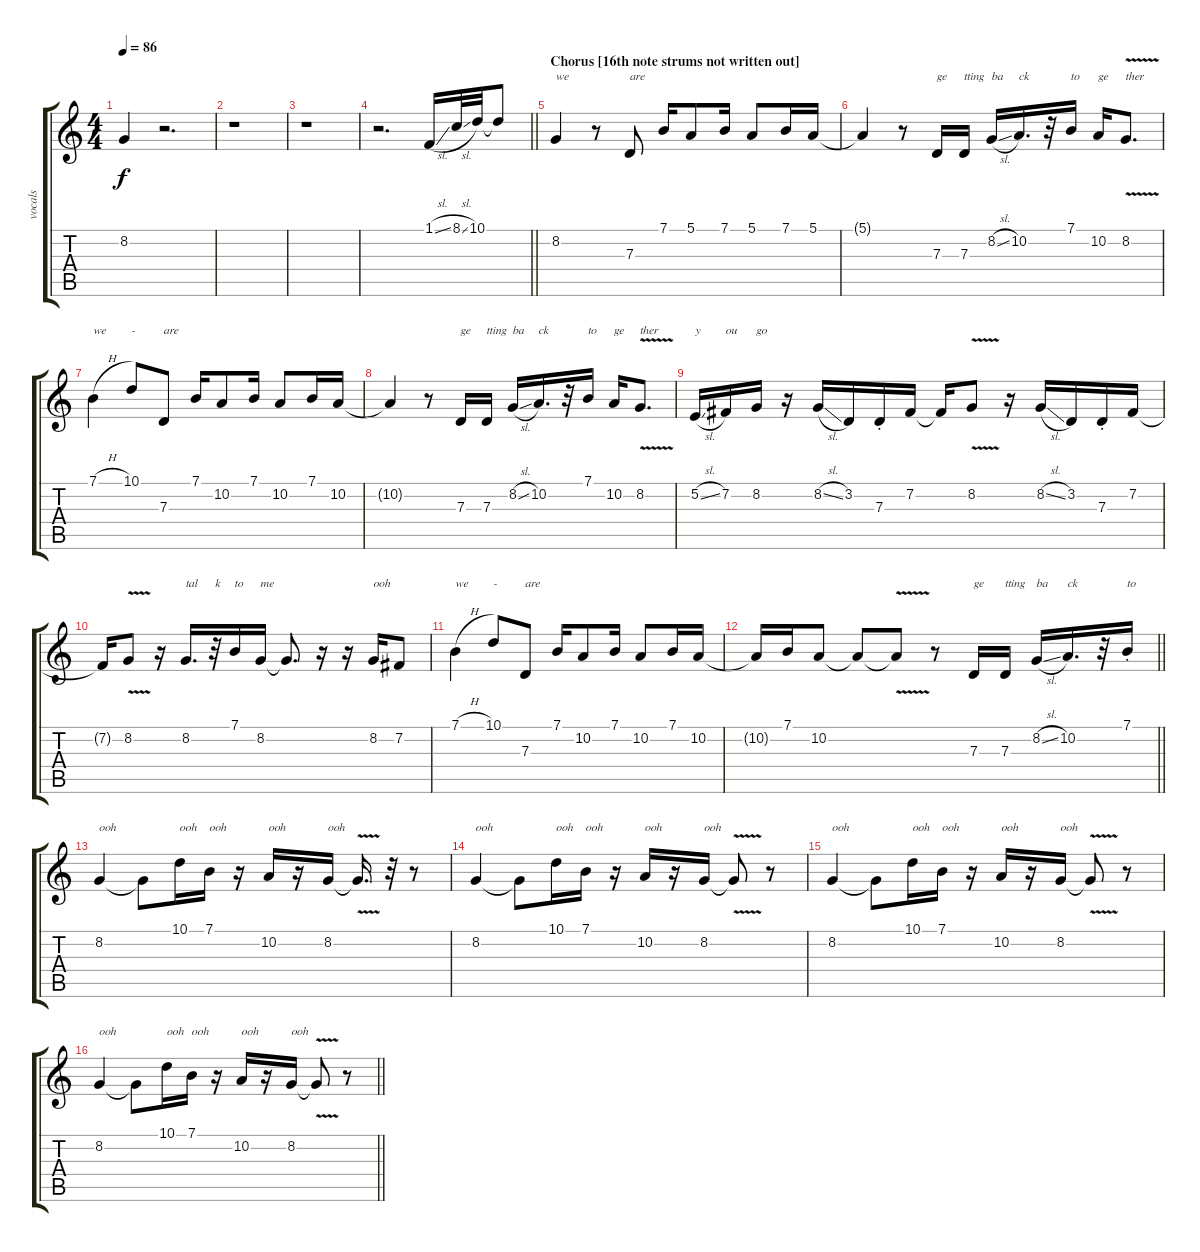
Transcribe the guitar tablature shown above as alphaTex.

\track ("vocals" "vocals") {instrument lead2sawtooth}
\staff {score tabs}
\tuning (E4 B3 G3 D3 A2 E2) {hide}
\ts (4 4)
\tempo 86
\clef g2
\ks c
8.2{t}.4{dy f} r.2{d} |
r.1 |
r.1 |
\barLineRight lightlight
r.2{d} 1.1{sl}.16 8.1{sl}.32 10.1.32 10.1{t}.8 |
\section ("" "Chorus [16th note strums not written out]")
8.2.4{txt "we"} r.8 7.3.8{txt "are"} 7.1.16 5.1.8 7.1.16 5.1.8 7.1.16 5.1.16 |
5.1{t}.4 r.8 7.3.16{txt "ge"} 7.3.16{txt "tting"} 8.2{sl}.16{txt "ba"} 10.2.16{d txt "ck"} r.32 7.1.16{txt "to"} 10.2.16{txt "ge"} 8.2{v}.8{d txt "ther"} |
7.1{h}.4{txt "we"} 10.1.8{txt "-"} 7.3.8{txt "are"} 7.1.16 10.2.8 7.1.16 10.2.8 7.1.16 10.2.16 |
10.2{t}.4 r.8 7.3.16{txt "ge"} 7.3.16{txt "tting"} 8.2{sl}.16{txt "ba"} 10.2.16{d txt "ck"} r.32 7.1.16{txt "to"} 10.2.16{txt "ge"} 8.2{v}.8{d txt "ther"} |
5.2{sl}.16{txt "y"} 7.2.16{txt "ou"} 8.2.16{txt "go"} r.16 8.2{sl}.16 3.2.16 7.3{st}.16 7.2.16 7.2{t}.16 8.2{v}.8 r.16 8.2{sl}.16 3.2.16 7.3{st}.16 7.2.16 |
7.2{t}.16 8.2{v}.8 r.16 8.2.16{d txt "tal"} r.32{txt "k"} 7.1.16{txt "to"} 8.2.16{txt "me"} 8.2{t}.8{d} r.16 r.16 8.2.16{txt "ooh"} 7.2.8 |
7.1{h}.4{txt "we"} 10.1.8{txt "-"} 7.3.8{txt "are"} 7.1.16 10.2.8 7.1.16 10.2.8 7.1.16 10.2.16 |
\barLineRight lightlight
10.2{t}.16 7.1.16 10.2.8 10.2{t}.8 10.2{v t}.8 r.8 7.3.16{txt "ge"} 7.3.16{txt "tting"} 8.2{sl}.16{txt "ba"} 10.2.16{d txt "ck"} r.32 7.1{st}.16{txt "to"} |
8.2.4{txt "ooh"} 8.2{t}.8 10.1.16{txt "ooh"} 7.1.16{txt "ooh"} r.16 10.2.16{txt "ooh"} r.16 8.2.16{txt "ooh"} 8.2{v t}.16{d} r.32 r.8 |
8.2.4{txt "ooh"} 8.2{t}.8 10.1.16{txt "ooh"} 7.1.16{txt "ooh"} r.16 10.2.16{txt "ooh"} r.16 8.2.16{txt "ooh"} 8.2{v t}.8 r.8 |
8.2.4{txt "ooh"} 8.2{t}.8 10.1.16{txt "ooh"} 7.1.16{txt "ooh"} r.16 10.2.16{txt "ooh"} r.16 8.2.16{txt "ooh"} 8.2{v t}.8 r.8 |
\barLineRight lightlight
8.2.4{txt "ooh"} 8.2{t}.8 10.1.16{txt "ooh"} 7.1.16{txt "ooh"} r.16 10.2.16{txt "ooh"} r.16 8.2.16{txt "ooh"} 8.2{v t}.8 r.8
